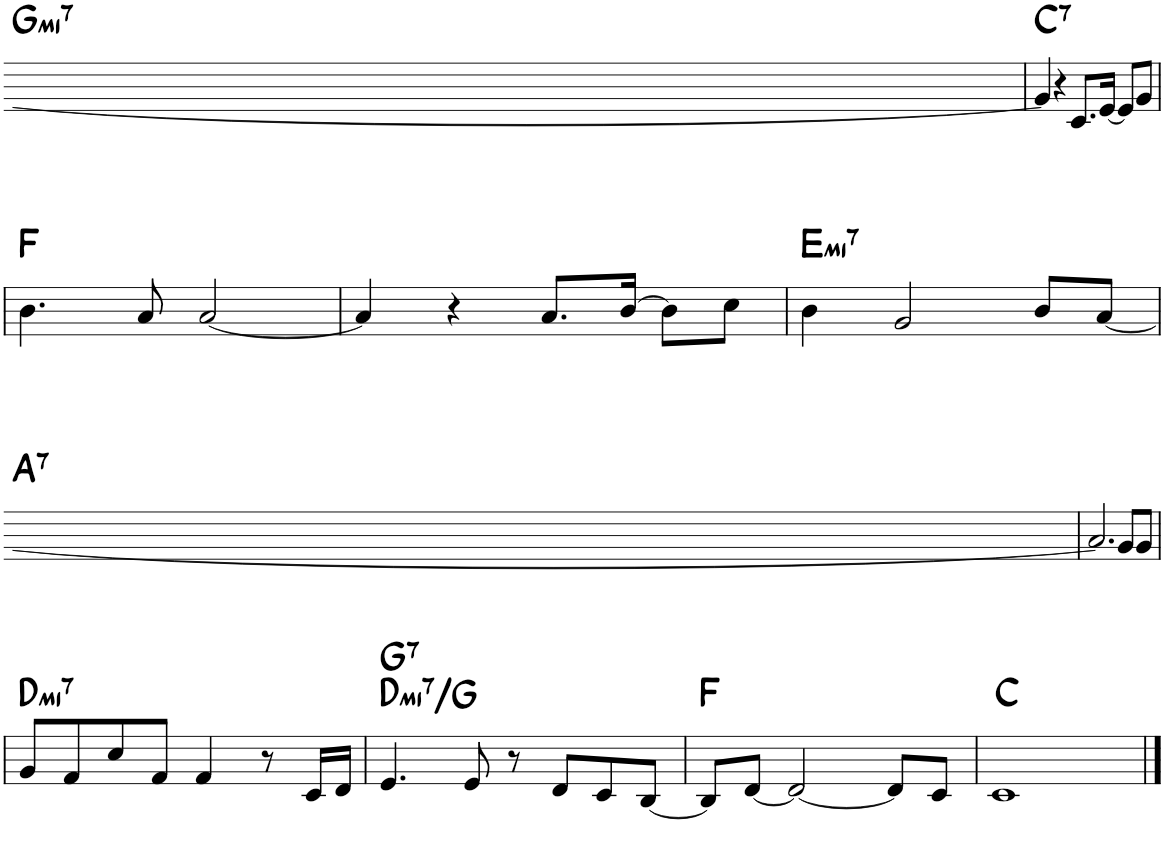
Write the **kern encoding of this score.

**kern	**harte
*part1	*part1
*staff1	*
*I"Piano	*
*I'Pno	*
!!LO:PB:g=z
*clefG2	*
*k[]	*
*M4/4	*
=30	=30
!	!LO:H:kt=7
4g/]	C:7
4r	.
8.c/L	.
[16e/Jk	.
8e/L]	.
8g/J	.
!!LO:LB:g=z
=31	=31
4.bn\	F:maj
8a/	.
[2a/	.
=32	=32
4a/]	.
4r	.
8.a/L	.
[16b/Jk	.
8b\L]	.
8cc\J	.
=33	=33
!	!LO:H:kt=m7
4b\	E:min7
2g/	.
8b/L	.
[8a/J	.
!!LO:LB:g=z
=34	=34
2.a/]	.
8g/L	.
8g/J	.
!!LO:LB:g=z
=35	=35
!	!LO:H:kt=m7
8g/L	D:min7
8f/	.
8cc/	.
8f/J	.
4f/	.
8r	.
16c/LL	.
16d/JJ	.
=36	=36
!	!LO:H:n=1:kt=m7
!	!LO:H:n=2:kt=7
4.e/	D:min7/4 G:7
8e/	.
8r	.
8d/L	.
8c/	.
[8B/J	.
=37	=37
8B/L]	F:maj
[8d/J	.
2d/_	.
8d/L]	.
8c/J	.
=38	=38
1c	C:maj
==	==
*-	*-
